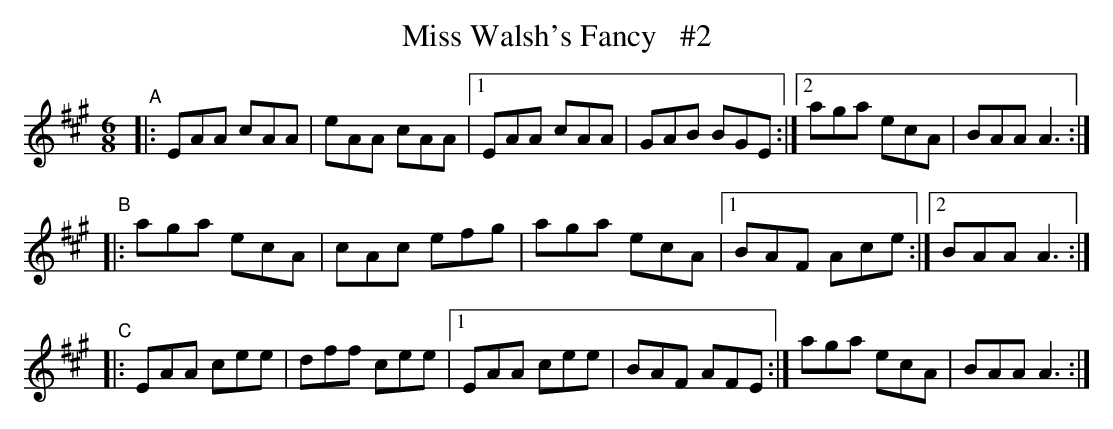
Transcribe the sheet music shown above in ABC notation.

X:1
T: Miss Walsh's Fancy   #2
M: 6/8
L: 1/8
K: A
"^A"|: EAA cAA | eAA cAA |[1 EAA cAA | GAB BGE :|[2 aga ecA | BAA A3 :|
"^B"|: aga ecA | cAc efg | aga ecA |[1 BAF Ace :|[2 BAA A3 :|
"^C"|: EAA cee | dff cee |[1 EAA cee | BAF AFE :|p2 aga ecA | BAA A3 :|
